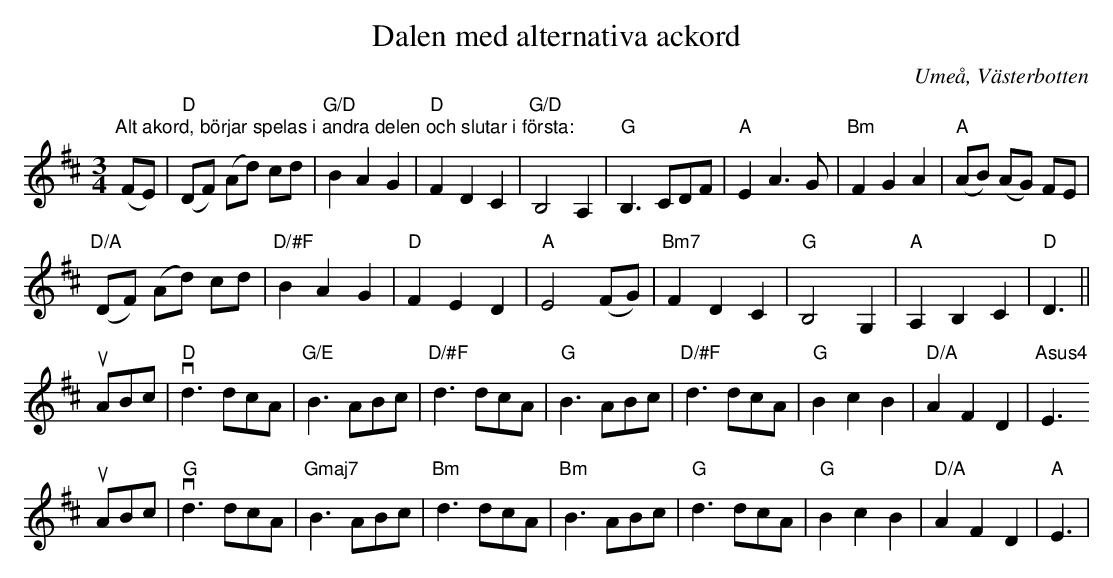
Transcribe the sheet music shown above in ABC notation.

X:1
T:Dalen med alternativa ackord
O:Umeå, Västerbotten
M:3/4
L:1/8
K:D
"Alt akord, börjar spelas i andra delen och slutar i första:"
 (FE) | "D"(DF) (Ad) cd | "G/D"B2 A2 G2 | "D"F2 D2 C2 | "G/D"B,4 A,2 | "G"B,3 CDF | "A"E2 A3 G | "Bm"F2 G2 A2 | "A"(AB) (AG) FE |
 "D/A"(DF) (Ad) cd | "D/#F"B2 A2 G2 | "D"F2 E2 D2 | "A"E4 (FG) | "Bm7"F2 D2 C2 | "G"B,4 G,2 | "A"A,2 B,2 C2 | "D"D3 ||
 uABc | "D"vd3 dcA | "G/E"B3 ABc | "D/#F" d3 dcA | "G"B3 ABc | "D/#F"d3 dcA | "G"B2 c2 B2 | " D/A"A2 F2 D2 | "Asus4"E3
uABc | "G"vd3 dcA | "Gmaj7"B3 ABc | "Bm" d3 dcA | "Bm"B3 ABc | "G"d3 dcA | "G"B2 c2 B2 | " D/A"A2 F2 D2 | "A"E3 |
